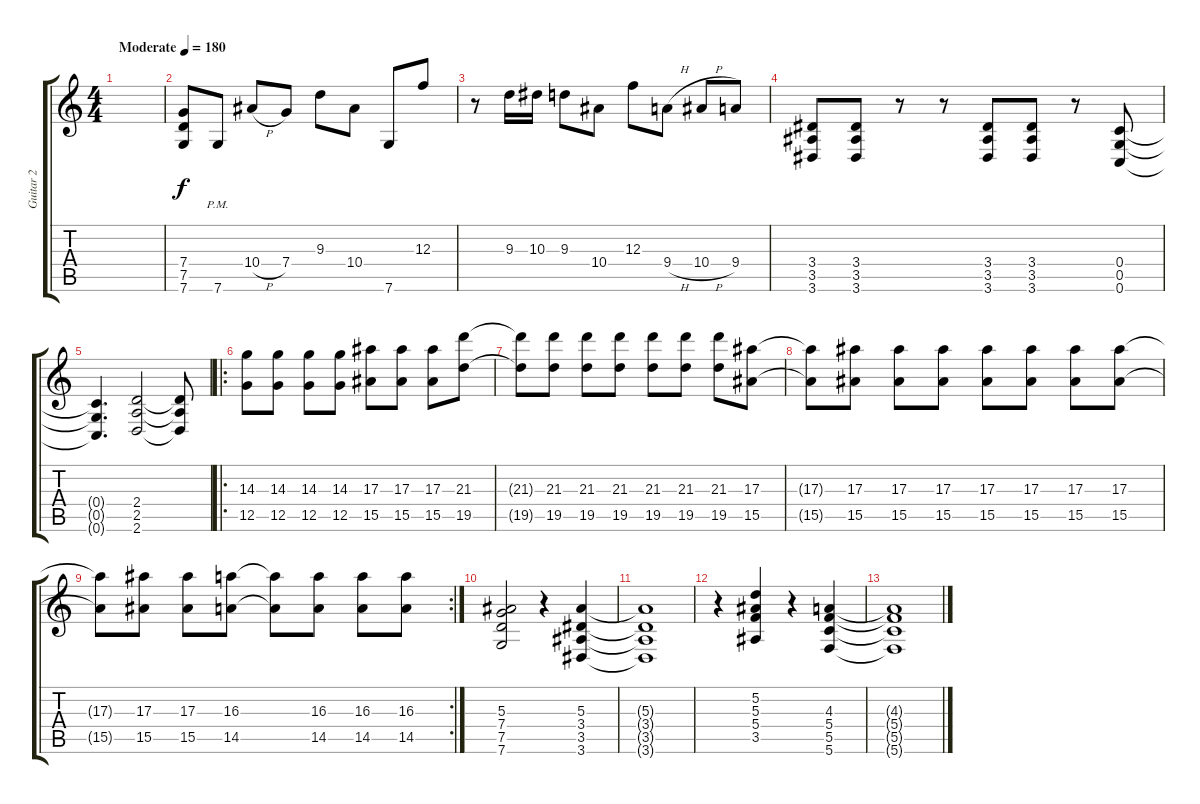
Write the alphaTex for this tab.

\track ("Guitar 2" "Guitar 2") {instrument distortionguitar}
\staff {score tabs}
\tuning (D4 A3 F3 C3 G2 C2) {hide}
\ts (4 4)
\tempo (180 "Moderate")
\clef g2
\ks c
|
(7.4 7.5 7.6).8 7.6{pm}.8 10.4{h}.8 7.4.8 9.3.8 10.4.8 7.6.8 12.3.8 |
r.8 9.3.16 10.3.16 9.3.8 10.4.8 12.3.8 9.4{h}.8 10.4{h}.8 9.4.8 |
(3.4 3.5 3.6).8 (3.4 3.5 3.6).8 r.8 r.8 (3.4 3.5 3.6).8 (3.4 3.5 3.6).8 r.8 (0.4 0.5 0.6).8 |
(0.4{t} 0.5{t} 0.6{t}).4{d} (2.4 2.5 2.6).2 (2.4{t} 2.5{t} 2.6{t}).8 |
\ro
(14.3 12.5).8 (14.3 12.5).8 (14.3 12.5).8 (14.3 12.5).8 (17.3 15.5).8 (17.3 15.5).8 (17.3 15.5).8 (21.3 19.5).8 |
(21.3{t} 19.5{t}).8 (21.3 19.5).8 (21.3 19.5).8 (21.3 19.5).8 (21.3 19.5).8 (21.3 19.5).8 (21.3 19.5).8 (17.3 15.5).8 |
(17.3{t} 15.5{t}).8 (17.3 15.5).8 (17.3 15.5).8 (17.3 15.5).8 (17.3 15.5).8 (17.3 15.5).8 (17.3 15.5).8 (17.3 15.5).8 |
\rc 2
(17.3{t} 15.5{t}).8 (17.3 15.5).8 (17.3 15.5).8 (16.3 14.5).8 (16.3{t} 14.5{t}).8 (16.3 14.5).8 (16.3 14.5).8 (16.3 14.5).8 |
(5.3 7.4 7.5 7.6).2 r.4 (5.3 3.4 3.5 3.6).4 |
(5.3{t} 3.4{t} 3.5{t} 3.6{t}).1 |
r.4 (5.2 5.3 5.4 3.5).4 r.4 (4.3 5.4 5.5 5.6).4 |
(4.3{t} 5.4{t} 5.5{t} 5.6{t}).1
